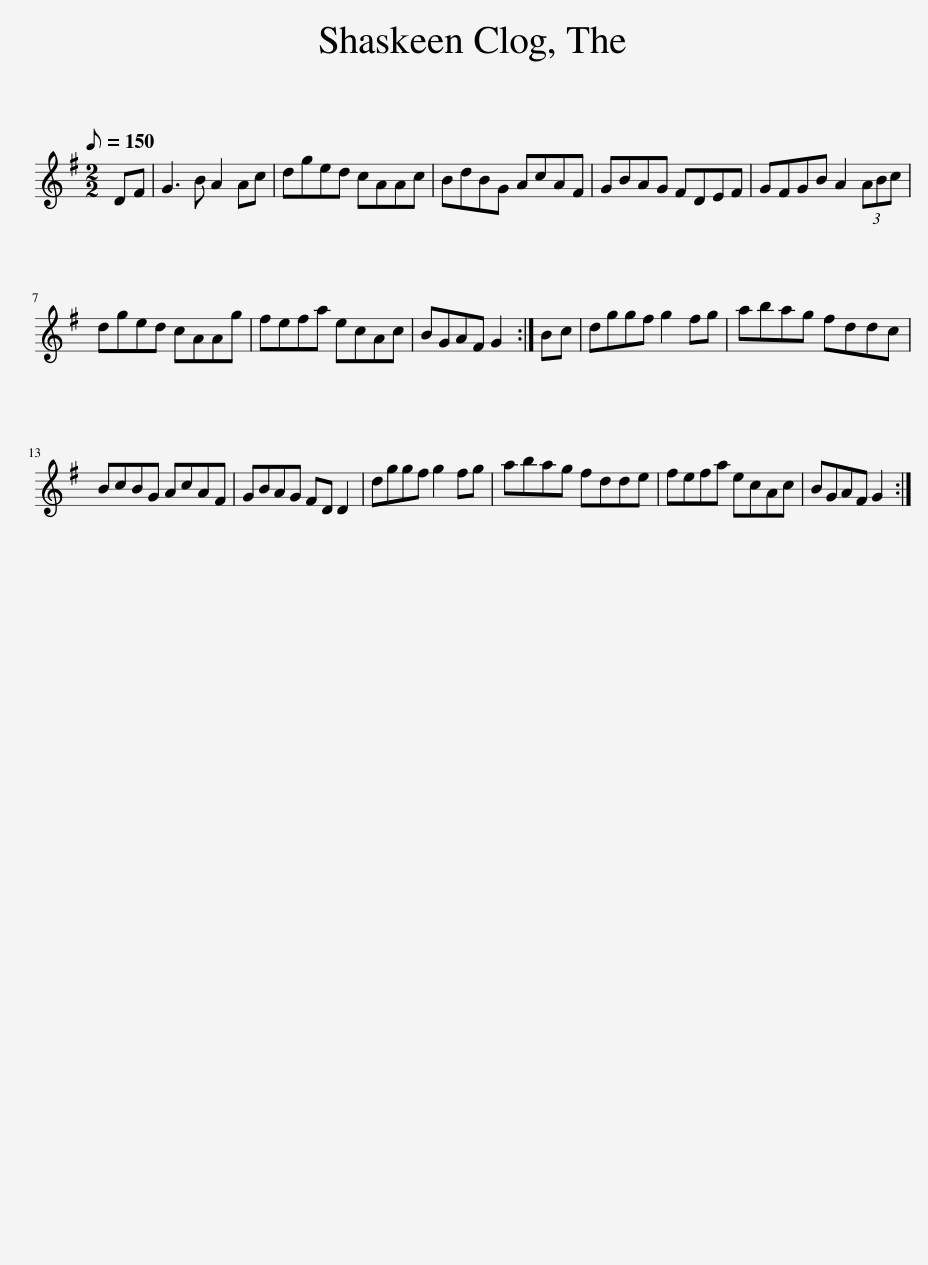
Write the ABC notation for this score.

X:1
L:1/8
Q:1/8=150
M:2/2
I:linebreak $
K:G
V:1 treble
V:1
 DF | G3 B A2 Ac | dged cAAc | BdBG AcAF | GBAG FDEF | %5
 GFGB A2 (3ABc |$ dged cAAg | fefa ecAc | BGAF G2 :| Bc | %10
 dggf g2 fg | abag fddc |$ BcBG AcAF | GBAG FD D2 | dggf g2 fg | %15
 abag fdde | fefa ecAc | BGAF G2 :| %18
